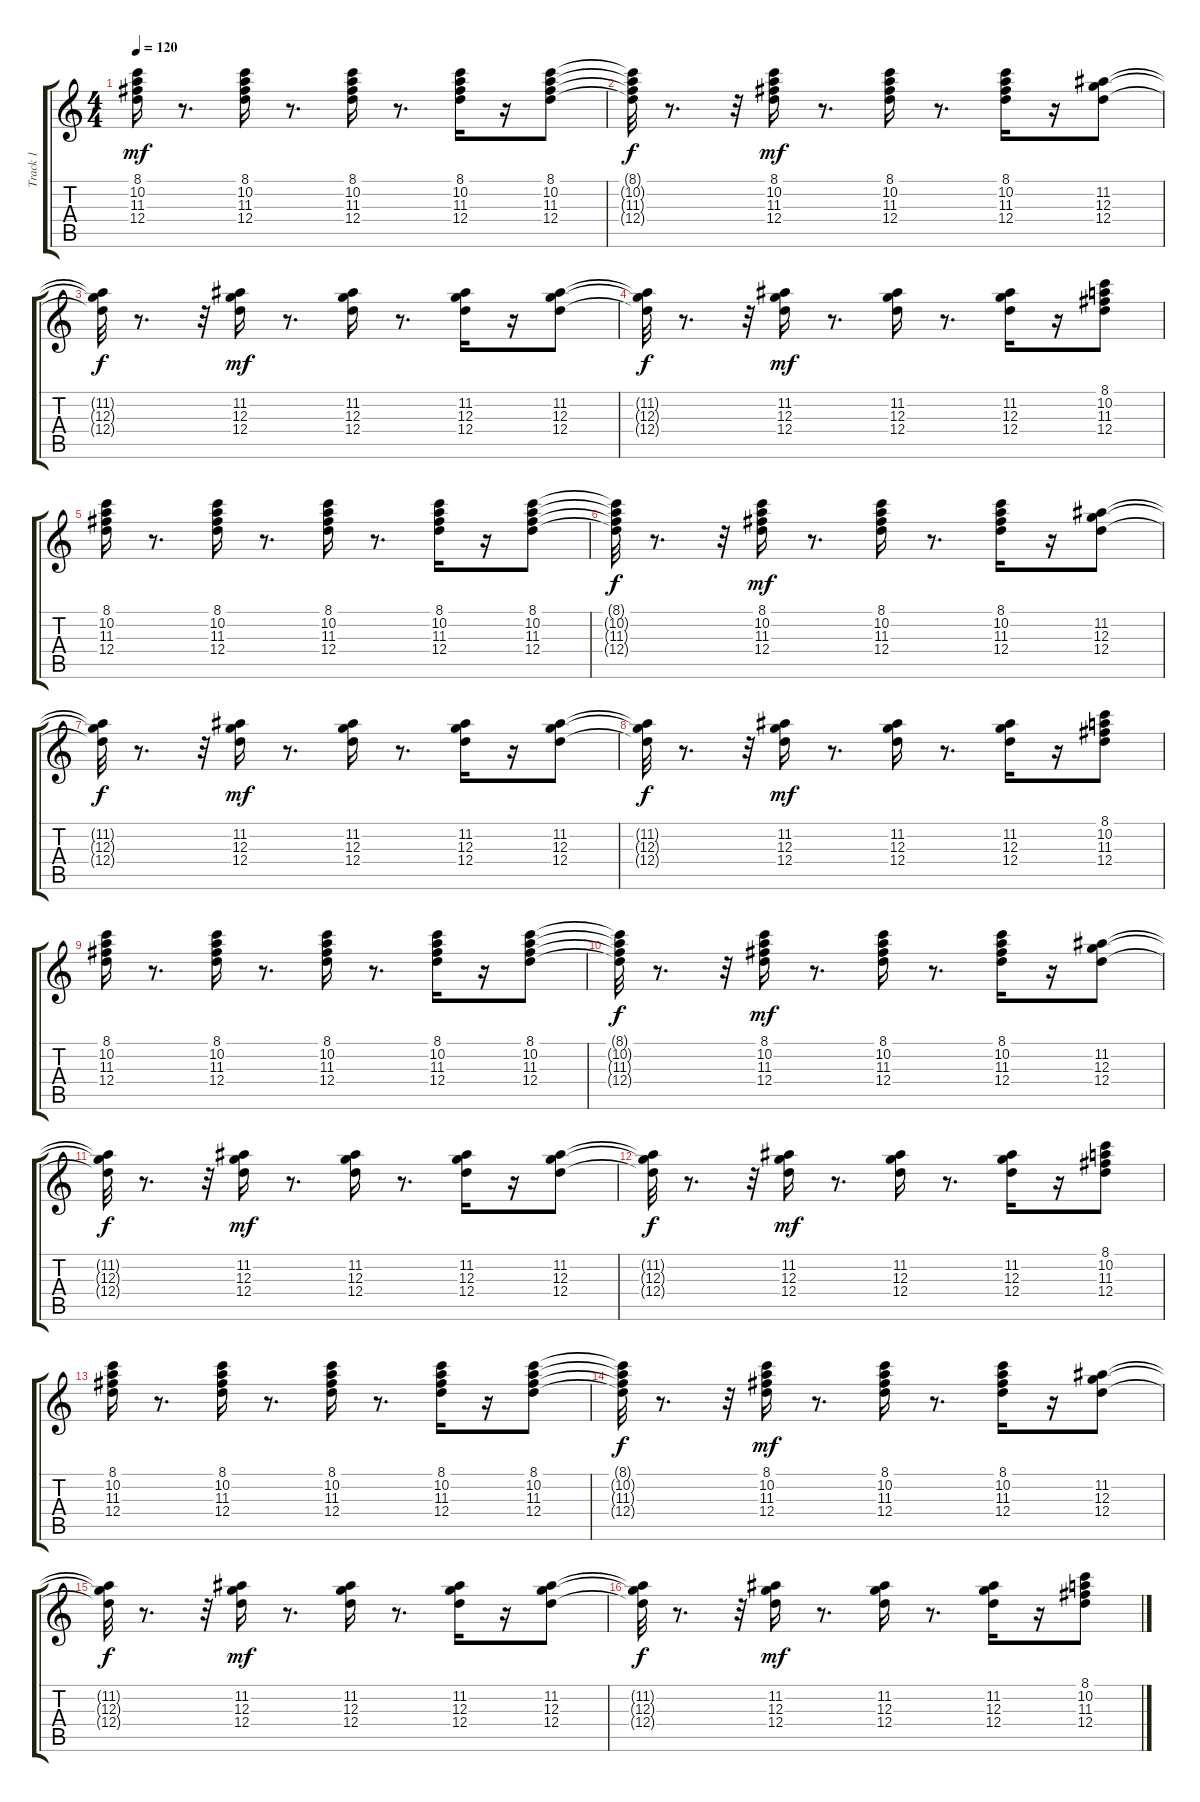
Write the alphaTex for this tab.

\track ("Track 1" "Track 1") {instrument acousticguitarsteel}
\staff {score tabs}
\tuning (E4 B3 G3 D3 A2 E2) {hide}
\ts (4 4)
\tempo 120
\clef g2
\ks c
(8.1 10.2 11.3 12.4).16{dy mf} r.8{d} (8.1 10.2 11.3 12.4).16 r.8{d} (8.1 10.2 11.3 12.4).16 r.8{d} (8.1 10.2 11.3 12.4).16 r.16 (8.1 10.2 11.3 12.4).8 |
(8.1{t} 10.2{t} 11.3{t} 12.4{t}).32{dy f} r.8{d} r.32 (8.1 10.2 11.3 12.4).16{dy mf} r.8{d} (8.1 10.2 11.3 12.4).16 r.8{d} (8.1 10.2 11.3 12.4).16 r.16 (11.2 12.3 12.4).8 |
(11.2{t} 12.3{t} 12.4{t}).32{dy f} r.8{d} r.32 (11.2 12.3 12.4).16{dy mf} r.8{d} (11.2 12.3 12.4).16 r.8{d} (11.2 12.3 12.4).16 r.16 (11.2 12.3 12.4).8 |
(11.2{t} 12.3{t} 12.4{t}).32{dy f} r.8{d} r.32 (11.2 12.3 12.4).16{dy mf} r.8{d} (11.2 12.3 12.4).16 r.8{d} (11.2 12.3 12.4).16 r.16 (8.1 10.2 11.3 12.4).8 |
(8.1 10.2 11.3 12.4).16 r.8{d} (8.1 10.2 11.3 12.4).16 r.8{d} (8.1 10.2 11.3 12.4).16 r.8{d} (8.1 10.2 11.3 12.4).16 r.16 (8.1 10.2 11.3 12.4).8 |
(8.1{t} 10.2{t} 11.3{t} 12.4{t}).32{dy f} r.8{d} r.32 (8.1 10.2 11.3 12.4).16{dy mf} r.8{d} (8.1 10.2 11.3 12.4).16 r.8{d} (8.1 10.2 11.3 12.4).16 r.16 (11.2 12.3 12.4).8 |
(11.2{t} 12.3{t} 12.4{t}).32{dy f} r.8{d} r.32 (11.2 12.3 12.4).16{dy mf} r.8{d} (11.2 12.3 12.4).16 r.8{d} (11.2 12.3 12.4).16 r.16 (11.2 12.3 12.4).8 |
(11.2{t} 12.3{t} 12.4{t}).32{dy f} r.8{d} r.32 (11.2 12.3 12.4).16{dy mf} r.8{d} (11.2 12.3 12.4).16 r.8{d} (11.2 12.3 12.4).16 r.16 (8.1 10.2 11.3 12.4).8 |
(8.1 10.2 11.3 12.4).16 r.8{d} (8.1 10.2 11.3 12.4).16 r.8{d} (8.1 10.2 11.3 12.4).16 r.8{d} (8.1 10.2 11.3 12.4).16 r.16 (8.1 10.2 11.3 12.4).8 |
(8.1{t} 10.2{t} 11.3{t} 12.4{t}).32{dy f} r.8{d} r.32 (8.1 10.2 11.3 12.4).16{dy mf} r.8{d} (8.1 10.2 11.3 12.4).16 r.8{d} (8.1 10.2 11.3 12.4).16 r.16 (11.2 12.3 12.4).8 |
(11.2{t} 12.3{t} 12.4{t}).32{dy f} r.8{d} r.32 (11.2 12.3 12.4).16{dy mf} r.8{d} (11.2 12.3 12.4).16 r.8{d} (11.2 12.3 12.4).16 r.16 (11.2 12.3 12.4).8 |
(11.2{t} 12.3{t} 12.4{t}).32{dy f} r.8{d} r.32 (11.2 12.3 12.4).16{dy mf} r.8{d} (11.2 12.3 12.4).16 r.8{d} (11.2 12.3 12.4).16 r.16 (8.1 10.2 11.3 12.4).8 |
(8.1 10.2 11.3 12.4).16 r.8{d} (8.1 10.2 11.3 12.4).16 r.8{d} (8.1 10.2 11.3 12.4).16 r.8{d} (8.1 10.2 11.3 12.4).16 r.16 (8.1 10.2 11.3 12.4).8 |
(8.1{t} 10.2{t} 11.3{t} 12.4{t}).32{dy f} r.8{d} r.32 (8.1 10.2 11.3 12.4).16{dy mf} r.8{d} (8.1 10.2 11.3 12.4).16 r.8{d} (8.1 10.2 11.3 12.4).16 r.16 (11.2 12.3 12.4).8 |
(11.2{t} 12.3{t} 12.4{t}).32{dy f} r.8{d} r.32 (11.2 12.3 12.4).16{dy mf} r.8{d} (11.2 12.3 12.4).16 r.8{d} (11.2 12.3 12.4).16 r.16 (11.2 12.3 12.4).8 |
(11.2{t} 12.3{t} 12.4{t}).32{dy f} r.8{d} r.32 (11.2 12.3 12.4).16{dy mf} r.8{d} (11.2 12.3 12.4).16 r.8{d} (11.2 12.3 12.4).16 r.16 (8.1 10.2 11.3 12.4).8
